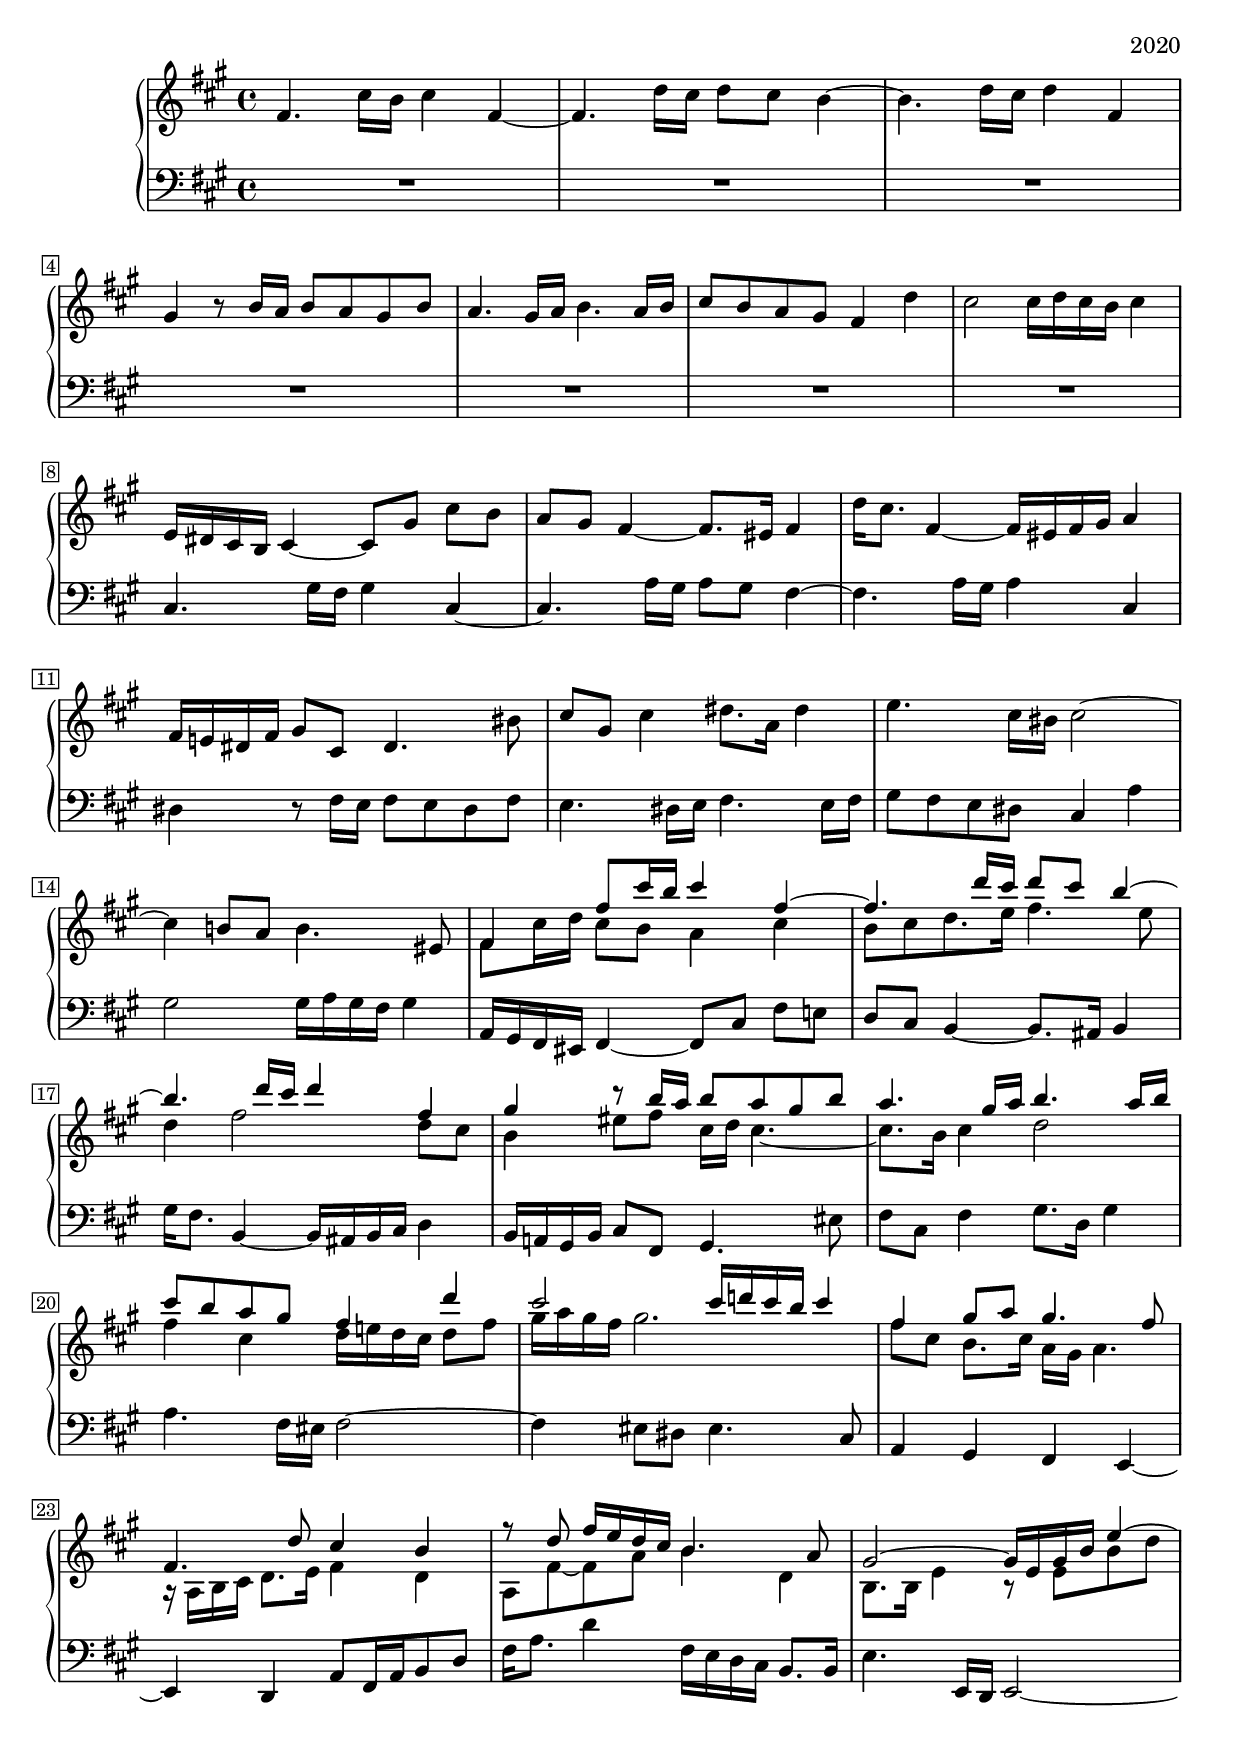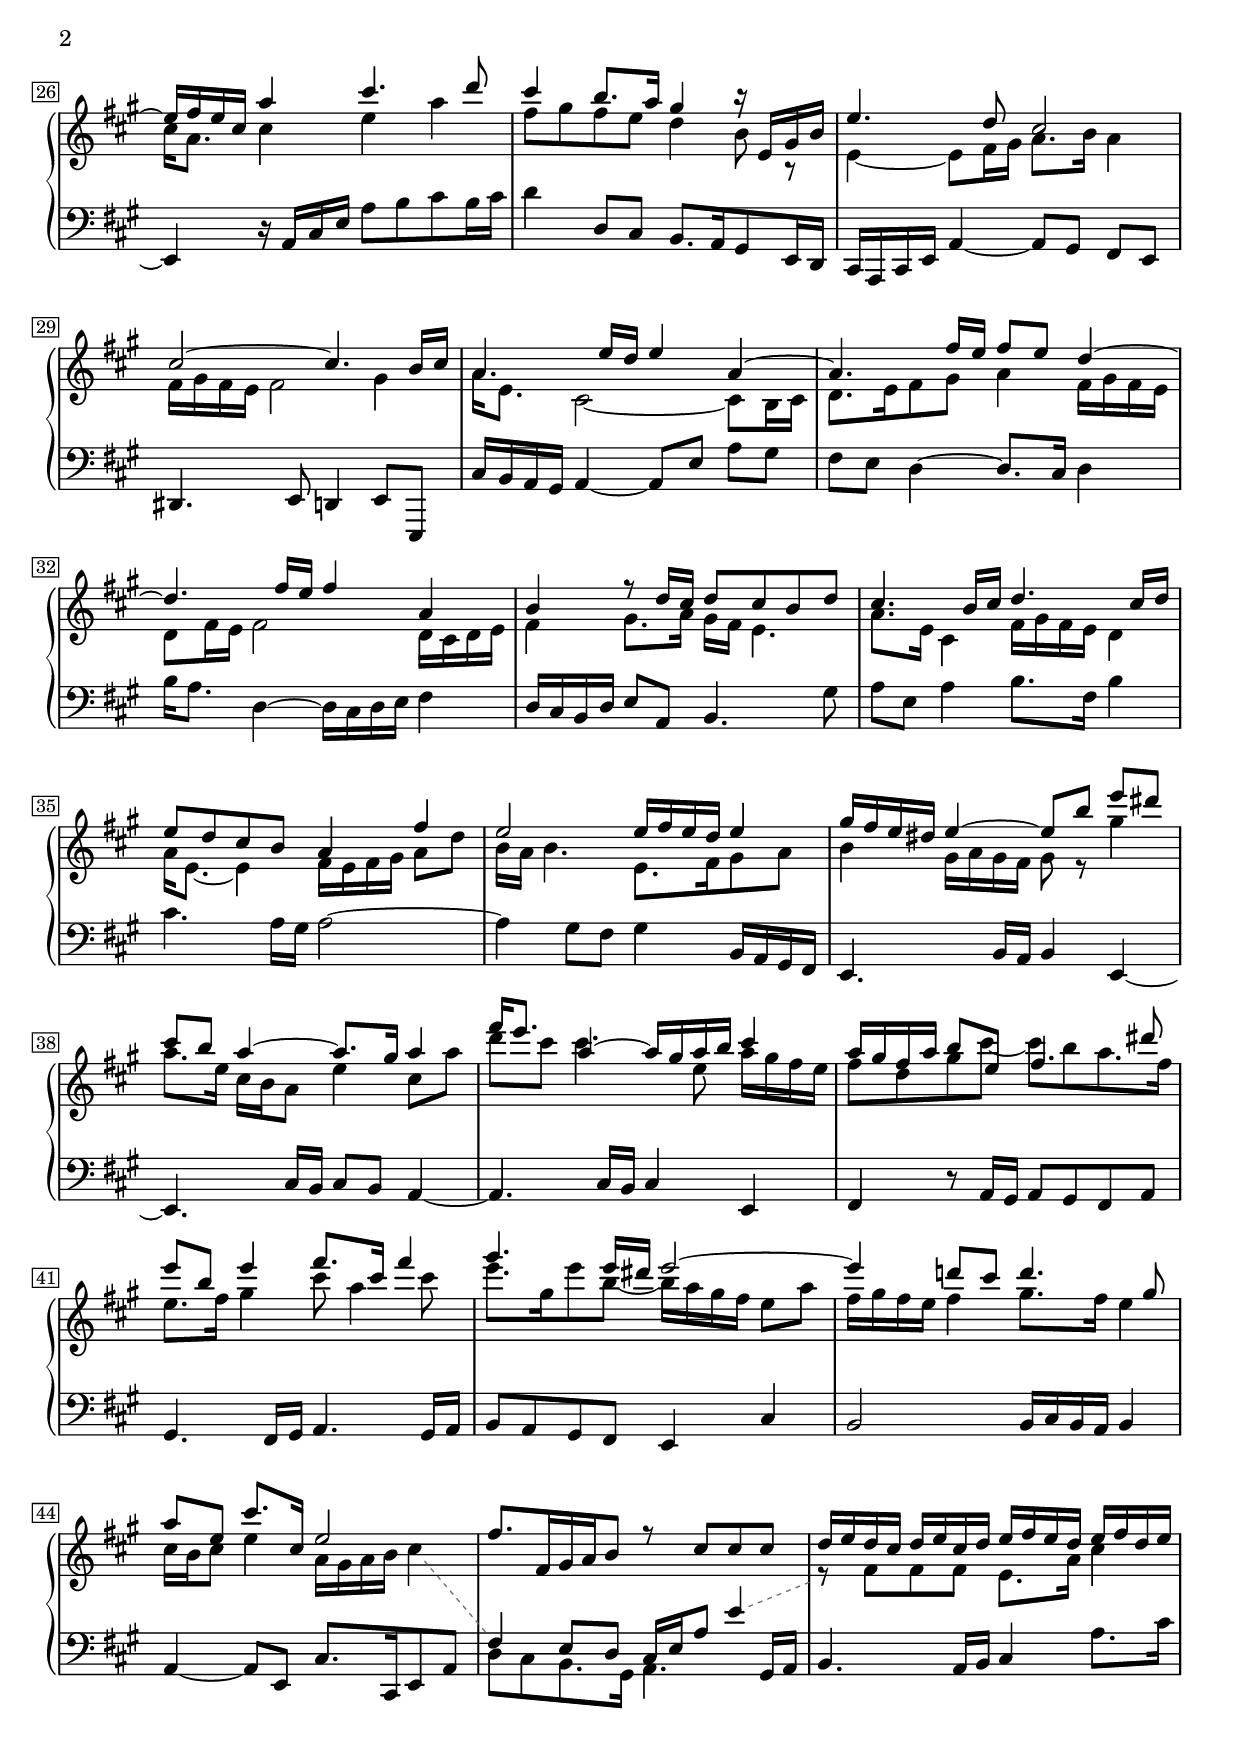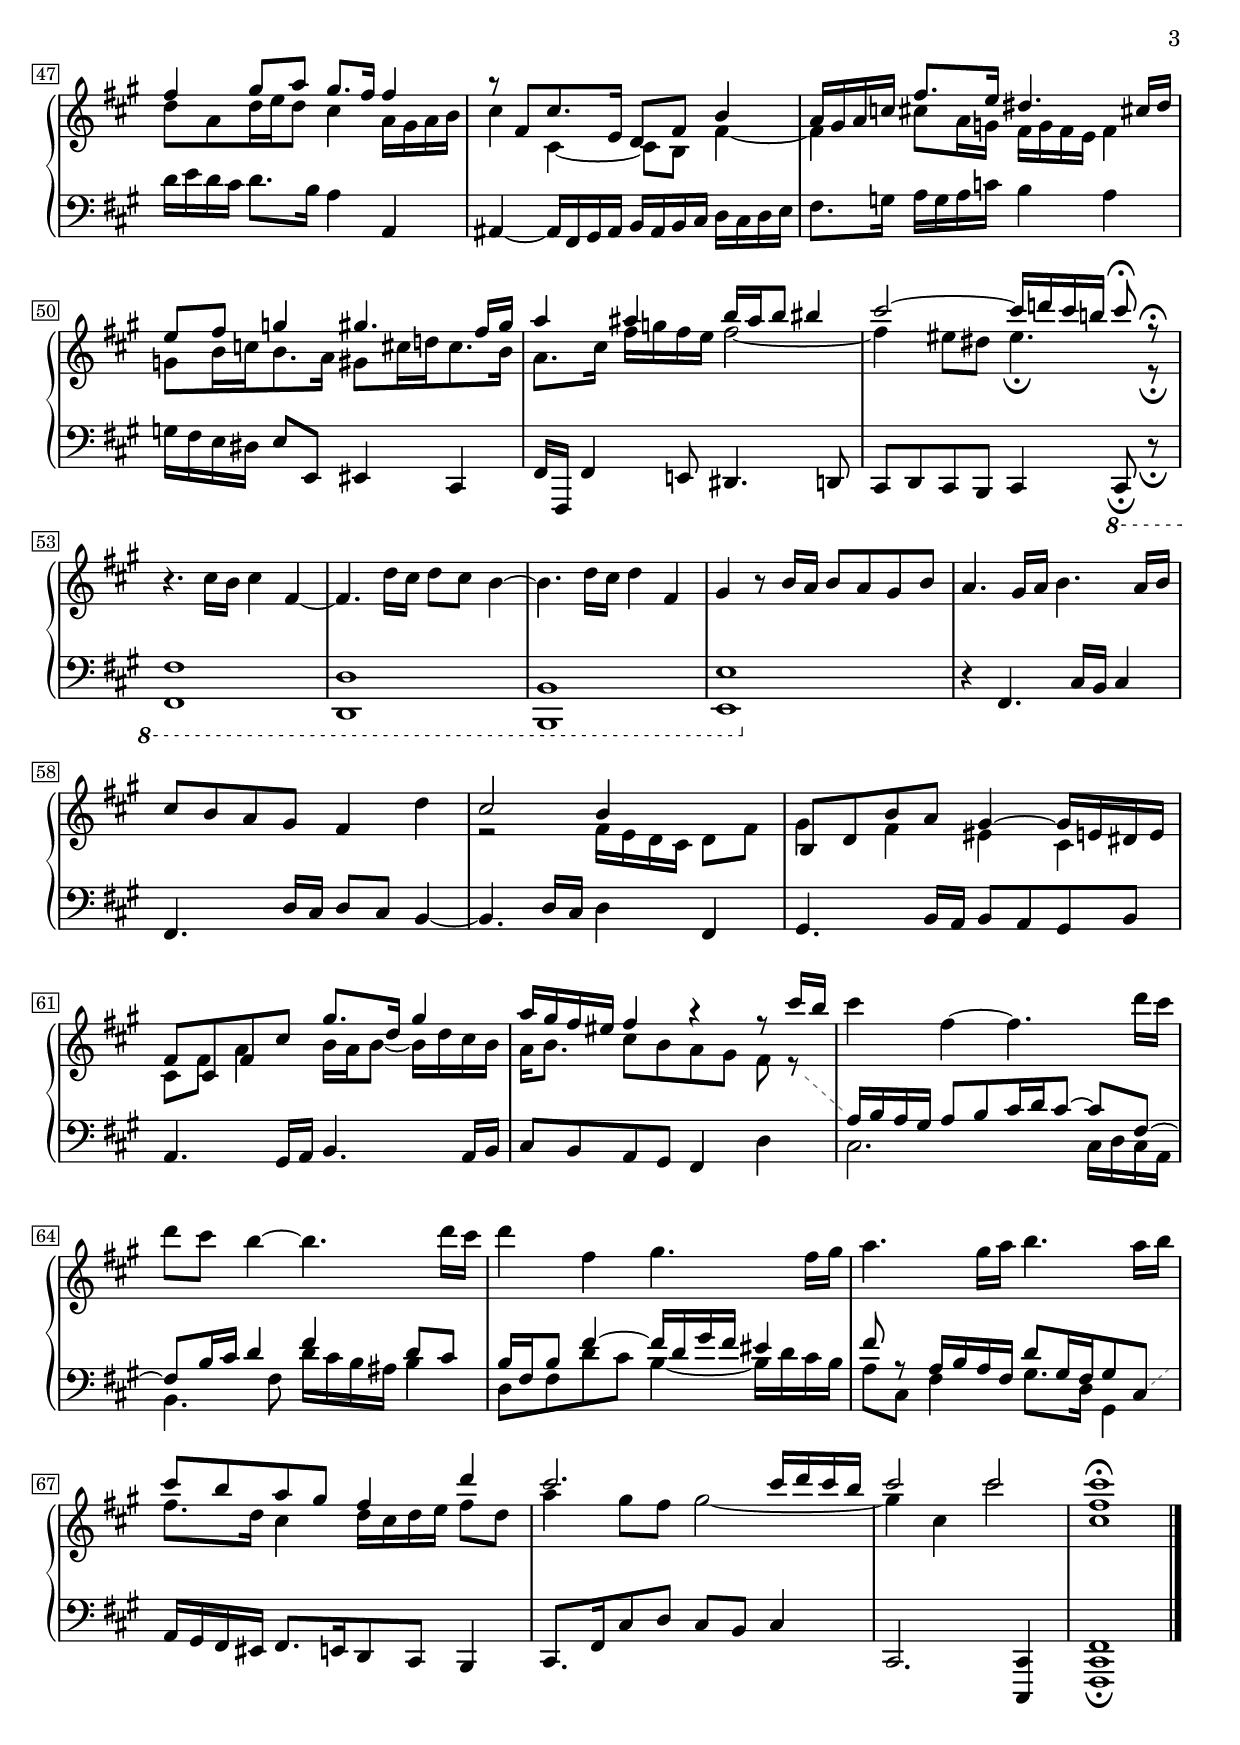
Global = {
  \key fis \minor
  \time 4/4
  \include "../global.ly"
}

grayTextColor = #(x11-color "dimgray")

Soprano = \context Voice = "one" \relative c' {
  \voiceOne
  \stemUp\tieUp
  \override MultiMeasureRest.staff-position = #0
  \label #'FugaFinalCountdown
  %1
  | s1*14
  | fis4 fis'8 cis'16 b cis4 fis,~
  | fis4. d'16 cis d8 cis b4~
  | b4. d16 cis d4 fis,
  | gis4 r8 b16 a b8 a gis b
  | a4. gis16 a b4. a16 b
  %20
  | cis8 b a gis fis4 d'
  | cis2 cis16 d cis b cis4
  | fis, gis8 a gis4. fis8
  | fis,4. d'8 cis4 b
  | r8 d fis16 e d cis b4. a8
  %25
  | gis2~ gis16 e gis b e4~
  | e16 fis e cis a'4 cis4. d8
  | cis4 b8. a16 gis4 r16 e, gis b
  | e4. d8 cis2
  | cis~ cis4. b16 cis
  %30
  | a4. e'16 d e4 a,~
  | a4. fis'16 e fis8 e d4~
  | d4. fis16 e fis4 a,
  | b4 r8 d16 cis d8[ cis b d]
  | cis4. b16 cis d4. cis16 d
  %35
  | e8 d cis b a4 fis'
  | e2 e16 fis e d e4
  | gis16 fis e dis e4~ e8 b' e[ dis]
  | cis b a4~ a8. gis16 a4
  | fis'16 e8. a,4~ a16 gis a b cis4
  %40
  | a16 gis fis a b8 e, fis4. dis'8
  | e8 b e4 fis8. cis16 fis4
  | gis4. e16 dis e2~
  | e4 d8 cis d4. gis,8
  | a e cis'8. cis,16 e2
  %45
  | fis8.[ fis,16 gis a b8] r cis cis cis
  | d16 e d cis d e cis d e fis e d e fis d e
  | fis4 gis8 a gis8. fis16 fis4
  | r8 fis,[ cis'8. e,16] d8 fis b4
  | a16 gis a c fis8. e16 dis4. cis!16 dis
  %50
  | e8 fis g4 gis4. fis16 gis
  | a4 ais b16 ais b8 bis4
  | cis2~ cis16 d cis b cis8\fermata r\fermata
    \break
  | \stemNeutral\tieNeutral
    b,4.\rest cis16 b cis4 fis,~
  | fis4. d'16 cis d8 cis b4~
  %55
  | b4. d16 cis d4 fis,
  | gis4 b8\rest b16 a b8 a gis b
  | a4. gis16 a b4. a16 b
  | cis8 b a gis fis4 d'
  | \stemUp\tieUp
    cis2 b4 s
  %60
  | b,8 d b' a gis4~ gis16 e dis e
  | fis8 cis fis cis' gis'8. d16 gis4
  | a16 gis fis eis fis4 r r8 cis'16 b
  | \stemNeutral\tieNeutral
    cis4 fis,~ fis4. d'16 cis
  | d8 cis b4~ b4. d16 cis
  %65
  | d4 fis, gis4. fis16 gis
  | a4. gis16 a b4. a16 b
  | \stemUp\tieUp
    cis8[ b a gis] fis4 d'
  | cis2. cis16 d cis b
  | cis2 cis
  | <cis, fis cis'>1\fermata
    \fine
}

Alto = \context Voice = "two" \relative c' {
  \voiceTwo
  \stemNeutral\tieNeutral
  \mergeDifferentlyDottedOn
  \override VoiceFollower.color = \grayTextColor
  \override VoiceFollower.style = #'dashed-line
  %1
  | fis4. cis'16 b cis4 fis,~
  | fis4. d'16 cis d8 cis b4~
  | b4. d16 cis d4 fis,
  | gis4 b8\rest b16 a b8 a gis b
  %5
  | a4. gis16 a b4. a16 b
  | cis8 b a gis fis4 d'
  | cis2 cis16 d cis b cis4
  | e,16 dis cis b cis4~ cis8 gis' cis[ b]
  | a gis fis4~ fis8. eis16 fis4
  %10
  | d'16 cis8. fis,4~ fis16 eis fis gis a4
  | fis16 e dis fis gis8 cis, dis4. bis'8
  | cis gis cis4 dis8. a16 dis4
  | e4. cis16 bis cis2~
  | cis4 b8 a b4. eis,8
  %15
  | \stemDown\tieDown
    fis8 cis'16 d cis8 b a4 cis
  | b8[ cis d8. e16] fis4. e8
  | d4 fis2 d8 cis
  | b4 eis8 fis cis16 d cis4.~
  | cis8. b16 cis4 d2
  %20
  | fis4 cis d16 e d cis d8 fis
  | gis16 a gis fis gis2.
  | fis8 cis b8. cis16 a gis a4.
  | r16 a, b cis d8. e16 fis4 d
  | a8 fis'~ fis a b4 d,
  %25
  | b8. b16 e4 r8 e b' d
  | cis16 a8. cis4 e a
  | fis8 gis fis e d4 b8 r
  | e,4~ e8 fis16 gis a8. b16 a4
  | fis16 gis fis e fis2 gis4
  %30
  | a16 e8. cis2~ cis8 b16 cis
  | d8.[ e16 fis8 gis] a4 fis16 gis fis e
  | d8 fis16 e fis2 d16 cis d e
  | fis4 gis8. a16 gis fis e4.
  | a8. e16 cis4 fis16 gis fis e d4
  %35
  | a'16 e8.~ e4 fis16 e fis gis a8 d
  | b16 a b4. e,8.[ fis16 gis8 a]
  | b4 gis16 a gis fis gis8 r gis'4
  | a8. e16 cis b a8 e'4 cis8 a'
  | d8 cis cis4. e,8 a16 gis fis e
  %40
  | fis8 d gis cis~ cis[ b a8. fis16]
  | e8. fis16 gis4 cis8 a4 cis8
  | e8.[ gis,16  e'8 b~] b16 a gis fis e8 a
  | fis16 gis fis e fis4 gis8. fis16 e4
  | cis16 b cis8 e4 a,16 gis a b cis4
  %45
  | \showStaffSwitch \change Staff = "lower" \voiceThree
    fis,,4 e8 d cis16 e a8 e'4
  | \showStaffSwitch \change Staff = "upper" \voiceTwo
    r8 fis fis fis e8. a16 cis4
  | d8[ a d16 e d8] cis4 a16 gis a b
  | cis4 cis,~ cis8 b fis'4~
  | fis cis'8 a16 g fis g fis e fis4
  %50
  | g8[ b16 c b8. a16] gis8[ cis16 d cis8. b16]
  | a8. cis16 fis g fis e fis2~
  | fis4 eis8 dis eis4.\fermata r8\fermata
  | s1*6
  %59
  | r2 fis,16 e d cis d8 fis
  | gis4 fis eis cis
  | cis8 fis a4 b16 a b8~ b16 d cis b
  | a b8. cis8[ b a gis] fis r
  | \showStaffSwitch \change Staff = "lower" \voiceThree
    a,16 b a gis a8[ b cis16 d cis8~] cis fis,~
  | fis b16 cis d4 fis d8 cis
  %65
  | b16 fis b8 fis'4~ fis16 d gis fis eis4
  | fis8 r a,16 b a fis d'8[ gis,16 fis gis8 cis,]
  | \showStaffSwitch \change Staff = "upper" \voiceTwo
    fis''8. d16 cis4 d16 cis d e fis8 d
  | a'4 gis8 fis gis2~
  | gis4 cis, cis'2
}

Bass = \context Voice = "four" \relative c {
  \voiceFour
  \stemNeutral\tieNeutral
  \override MultiMeasureRest.staff-position = #0
  \override Rest.staff-position = #0
  %1
  | R1*7
  | cis4. gis'16 fis gis4 cis,~
  | cis4. a'16 gis a8 gis fis4~
  %10
  | fis4. a16 gis a4 cis,
  | dis4 r8 fis16 e fis8 e dis fis
  | e4. dis16 e fis4. e16 fis
  | gis8 fis e dis cis4 a'
  | gis2 gis16 a gis fis gis4
  %15
  | a,16 gis fis eis fis4~ fis8 cis' fis[ e]
  | d cis b4~ b8. ais16 b4
  | gis'16 fis8. b,4~ b16 ais b cis d4
  | b16 a gis b cis8 fis, gis4. eis'8
  | fis8 cis fis4 gis8. d16 gis4
  %20
  | a4. fis16 eis fis2~
  | fis4 eis8 dis eis4. cis8
  | a4 gis fis e~
  | e d a'8[ fis16 a b8 d]
  | fis16 a8. d4 fis,16 e d cis b8. b16
  %25
  | e4. e,16 d e2~
  | e4 r16 a cis e a8[ b cis b16 cis]
  | d4 d,8 cis b8.[ a16 gis8 e16 d]
  | cis a cis e a4~ a8 gis fis[ e]
  | dis4. e8 d4 e8 e,
  %30
  | cis''16 b a gis a4~ a8 e' a[ gis]
  | fis e d4~ d8. cis16 d4
  | b'16 a8. d,4~ d16 cis d e fis4
  | d16 cis b d e8 a, b4. gis'8
  | a e a4 b8. fis16 b4
  %35
  | cis4. a16 gis a2 ~
  | a4 gis8 fis gis4 b,16 a gis fis
  | e4. b'16 a b4 e,~
  | e4. cis'16 b cis8 b a4~
  | a4. cis16 b cis4 e,
  %40
  | fis4 r8 a16 gis a8 gis fis a
  | gis4. fis16 gis a4. gis16 a
  | b8 a gis fis e4 cis'
  | b2 b16 cis b a b4
  | a4~ a8 e cis'8.[ cis,16 e8 a]
  %45
  | \stemDown\tieDown
    d8[ cis b8. gis16] a4. \stemNeutral\tieNeutral gis16 a
  | b4. a16 b cis4 a'8. cis16
  | d16 e d cis d8. b16 a4 a,
  | ais~ ais16 fis gis ais b ais b cis d cis d e
  | fis8. g16 a g a c b4 a
  %50
  | g16 fis e dis e8 e, eis4 cis
  | fis16 fis, fis'4 e8 dis4. d8
  | cis d cis b cis4
    \ottava #-1 cis,8\fermata r\fermata

  | <fis fis'>1
  | <d d'>
  %55
  | <b b'>
  | <e e'>
    \ottava #0
  | r4 fis'4. cis'16 b cis4
  | fis,4. d'16 cis d8 cis b4~
  | b4. d16 cis d4 fis,
  %60
  | gis4. b16 a b8[ a gis b]
  | a4. gis16 a b4. a16 b
  | cis8[ b a gis] fis4 d'
  | \stemDown\tieDown
    cis2. cis16 d cis a
  | b4. fis'8 d'16 cis b ais b4
  %65
  | d,8 fis d' cis b4~ b16 d cis b
  | a8 cis, fis4 gis8. d16 gis,4
  | \stemNeutral\tieNeutral
    a16 gis fis eis fis8.[ e16 d8 cis] b4
  | cis8.[ fis16 cis'8 d] cis b cis4
  | cis,2. <cis, cis'>4
  %70
  | <fis cis' fis>1\fermata
    \fine
}

\score {
  \new PianoStaff
  <<
    \accidentalStyle Score.piano
    \context Staff = "upper" <<
      \set Staff.midiInstrument = #"acoustic grand"
      \Global
      \clef treble
      \Soprano
      \Alto
    >>
    \context Staff = "lower" <<
      \set Staff.midiInstrument = #"acoustic grand"
      \Global
      \clef bass
      \Bass
    >>
  >>
  \header {
    composer = "Andrea Turchetto"
    opus = "2020"
    title = \markup { "Fugue on “The Final Countdown”" }
    subtitle = ##f
  }
  \layout {
    \context {
      \PianoStaff
      \override Parentheses.font-size = #-2
      \override TextScript.font-shape = #'italic
      \override TextScript.font-size = #-1
    }
  }
  \midi {
    \tempo 4 = 110
  }
}
